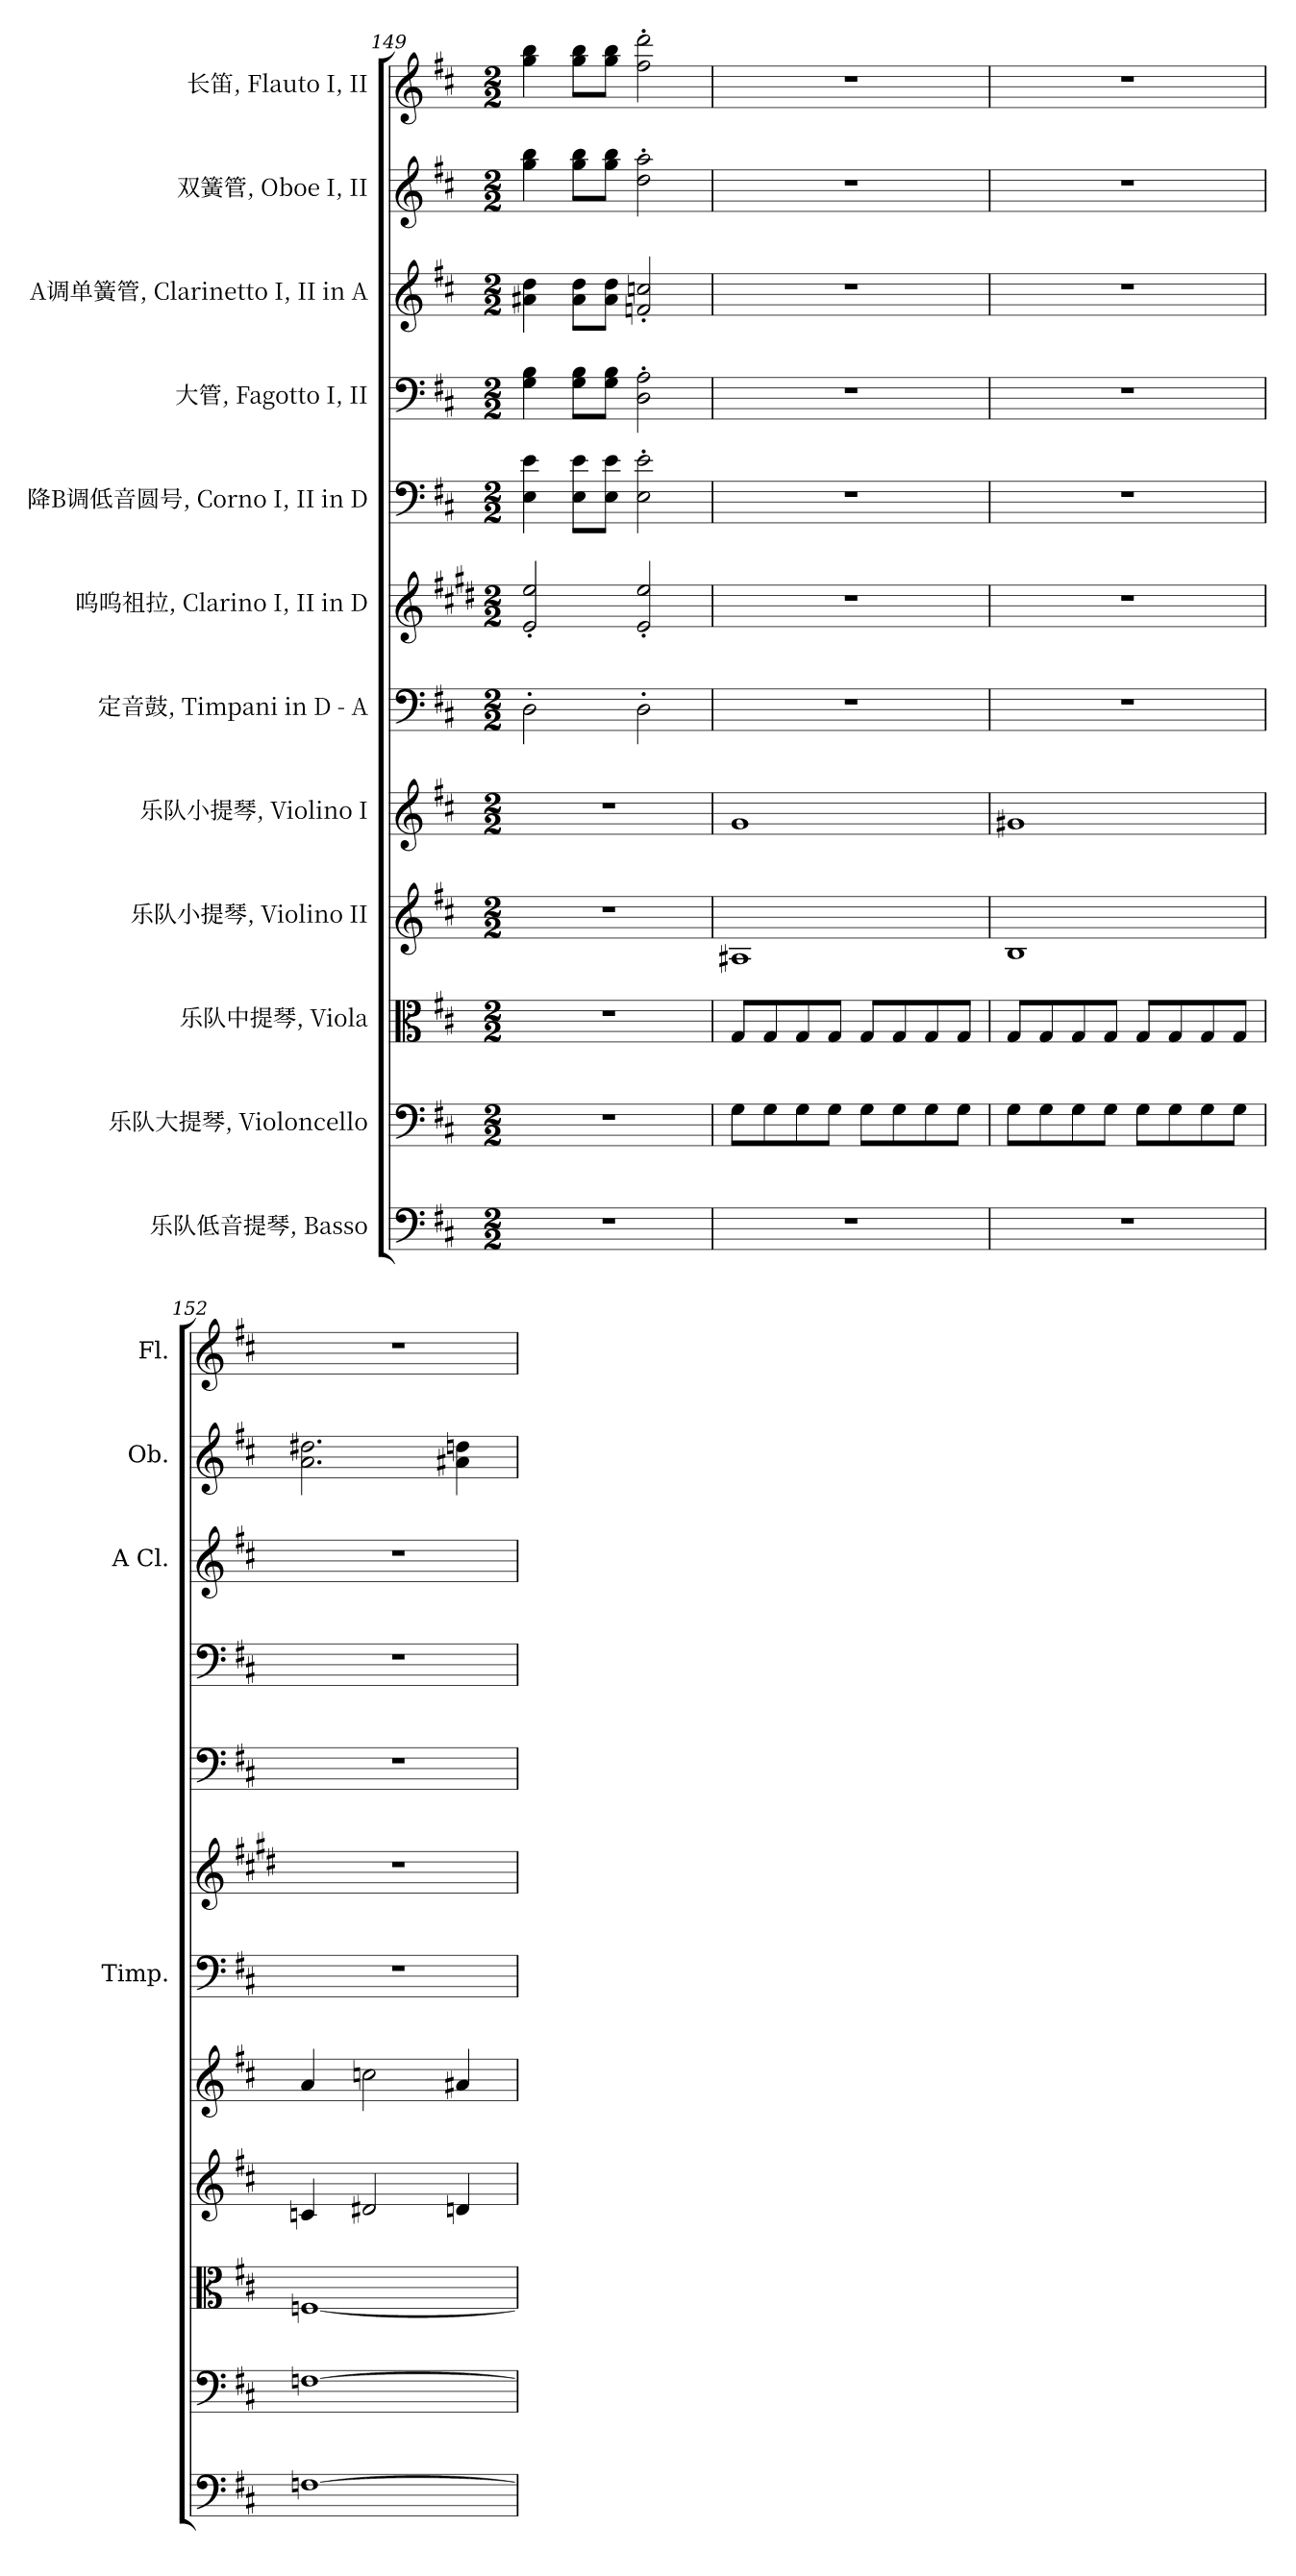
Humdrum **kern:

**kern	**kern	**kern	**kern	**kern	**kern	**kern	**kern	**kern	**kern	**kern	**kern
*part12	*part11	*part10	*part9	*part8	*part7	*part6	*part5	*part4	*part3	*part2	*part1
*staff12	*staff11	*staff10	*staff9	*staff8	*staff7	*staff6	*staff5	*staff4	*staff3	*staff2	*staff1
*I"乐队低音提琴, Basso	*I"乐队大提琴, Violoncello	*I"乐队中提琴, Viola	*I"乐队小提琴, Violino II	*I"乐队小提琴, Violino I	*I"定音鼓, Timpani in D - A	*I"呜呜祖拉, Clarino I, II in D	*I"降B调低音圆号, Corno I, II in D	*I"大管, Fagotto I, II	*I"A调单簧管, Clarinetto I, II in A	*I"双簧管, Oboe I, II	*I"长笛, Flauto I, II
*	*	*	*	*	*I'Timp.	*	*	*	*I'A Cl.	*I'Ob.	*I'Fl.
*clefF4	*clefF4	*clefC3	*clefG2	*clefG2	*clefF4	*clefG2	*clefF4	*clefF4	*clefG2	*clefG2	*clefG2
*ITrd7c12	*	*	*	*	*	*ITrd1c2	*ITrd1c2	*	*ITrd2c3	*	*
*k[f#c#]	*k[f#c#]	*k[f#c#]	*k[f#c#]	*k[f#c#]	*k[f#c#]	*k[f#c#]	*k[]	*k[f#c#]	*k[f#c#g#d#a#]	*k[f#c#]	*k[f#c#]
*M2/2	*M2/2	*M2/2	*M2/2	*M2/2	*M2/2	*M2/2	*M2/2	*M2/2	*M2/2	*M2/2	*M2/2
=149	=149	=149	=149	=149	=149	=149	=149	=149	=149	=149	=149
1r	1r	1r	1r	1r	2D'\	2d/' 2dd/'	4D\ 4d\	4G\ 4B\	4f##X\ 4b\	4gg\ 4bb\	4gg\ 4bb\
.	.	.	.	.	.	.	8D\ 8d\L	8G\ 8B\L	8f##\ 8b\L	8gg\ 8bb\L	8gg\ 8bb\L
.	.	.	.	.	.	.	8D\ 8d\J	8G\ 8B\J	8f##\ 8b\J	8gg\ 8bb\J	8gg\ 8bb\J
.	.	.	.	.	2D'\	2d/' 2dd/'	2D\' 2d\'	2D\' 2A\'	2dn/' 2an/'	2dd\' 2aa\'	2ff#\' 2ddd\'
=150	=150	=150	=150	=150	=150	=150	=150	=150	=150	=150	=150
1r	8G\L	8G/L	1A#X	1g	1r	1r	1r	1r	1r	1r	1r
.	8G\	8G/	.	.	.	.	.	.	.	.	.
.	8G\	8G/	.	.	.	.	.	.	.	.	.
.	8G\J	8G/J	.	.	.	.	.	.	.	.	.
.	8G\L	8G/L	.	.	.	.	.	.	.	.	.
.	8G\	8G/	.	.	.	.	.	.	.	.	.
.	8G\	8G/	.	.	.	.	.	.	.	.	.
.	8G\J	8G/J	.	.	.	.	.	.	.	.	.
=151	=151	=151	=151	=151	=151	=151	=151	=151	=151	=151	=151
1r	8G\L	8G/L	1B	1g#X	1r	1r	1r	1r	1r	1r	1r
.	8G\	8G/	.	.	.	.	.	.	.	.	.
.	8G\	8G/	.	.	.	.	.	.	.	.	.
.	8G\J	8G/J	.	.	.	.	.	.	.	.	.
.	8G\L	8G/L	.	.	.	.	.	.	.	.	.
.	8G\	8G/	.	.	.	.	.	.	.	.	.
.	8G\	8G/	.	.	.	.	.	.	.	.	.
.	8G\J	8G/J	.	.	.	.	.	.	.	.	.
=152	=152	=152	=152	=152	=152	=152	=152	=152	=152	=152	=152
[1FFn	[1Fn	[1Fn	4cn/	4a/	1r	1r	1r	1r	1r	2.a\ 2.dd#X\	1r
.	.	.	2d#X/	2ccn\	.	.	.	.	.	.	.
.	.	.	4dn/	4a#X/	.	.	.	.	.	4a#X\ 4ddn\	.
=	=	=	=	=	=	=	=	=	=	=	=
*-	*-	*-	*-	*-	*-	*-	*-	*-	*-	*-	*-
